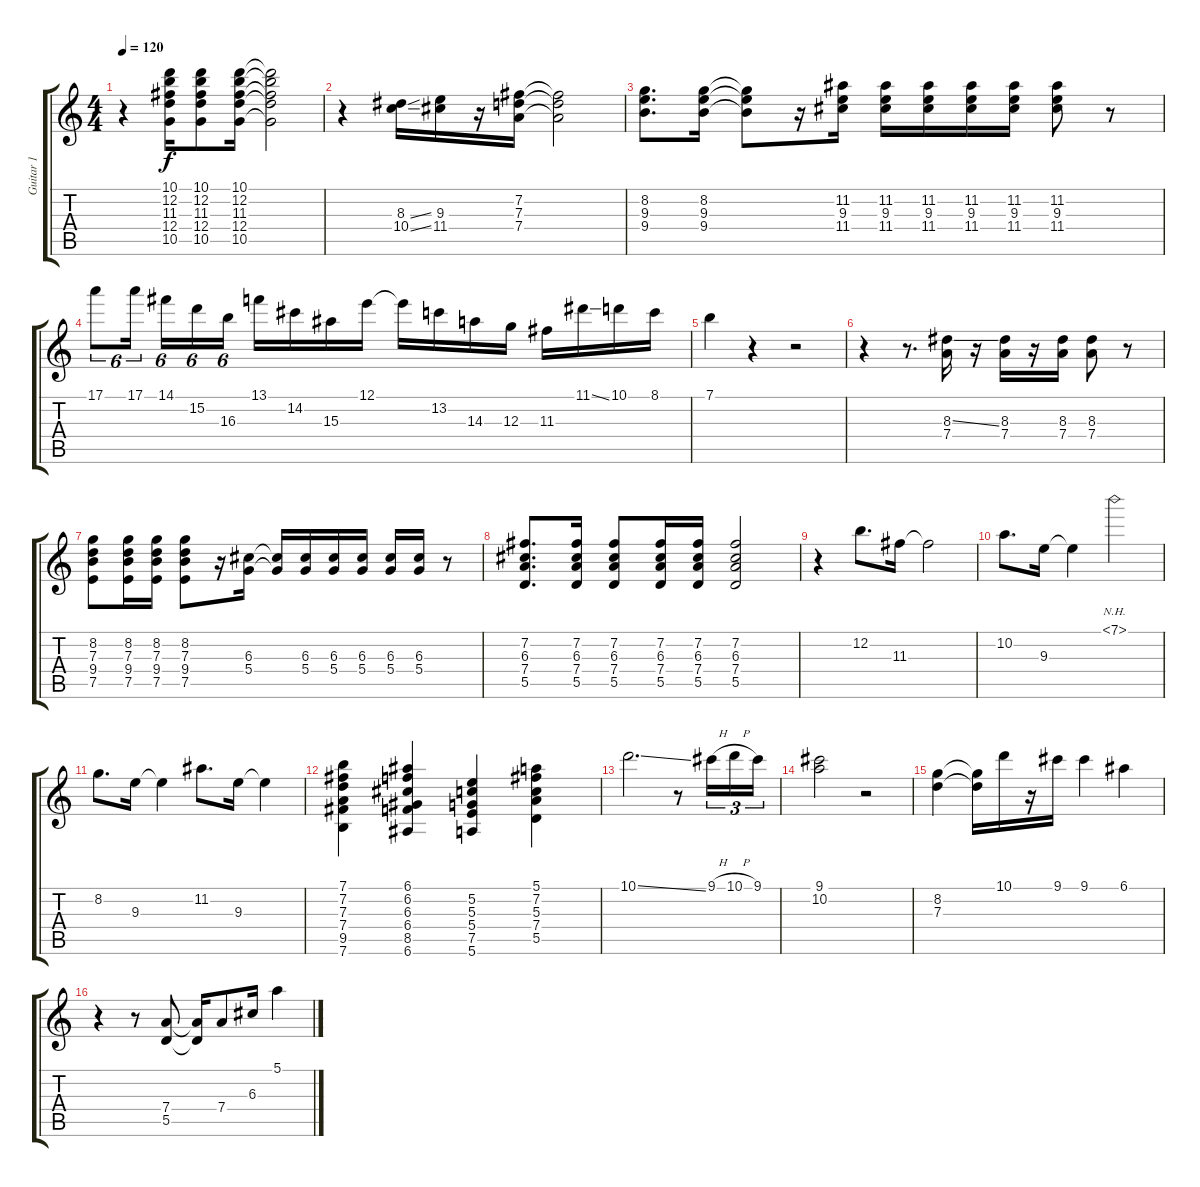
\track ("Guitar 1" "Guitar 1") {instrument overdrivenguitar}
\staff {score tabs}
\tuning (E4 B3 G3 D3 A2 E2) {hide}
\ts (4 4)
\tempo 120
\clef g2
\ks c
r.4{dy f} (10.1 12.2 11.3 12.4 10.5).16 (10.1 12.2 11.3 12.4 10.5).8 (10.1 12.2 11.3 12.4 10.5).16 (10.1{t} 12.2{t} 11.3{t} 12.4{t} 10.5{t}).2 |
r.4 (8.3{ss} 10.4{ss}).16 (9.3 11.4).16 r.16 (7.2 7.3 7.4).16 (7.2{t} 7.3{t} 7.4{t}).2 |
(8.2 9.3 9.4).8{d} (8.2 9.3 9.4).16 (8.2{t} 9.3{t} 9.4{t}).8 r.16 (11.2 9.3 11.4).16 (11.2 9.3 11.4).16 (11.2 9.3 11.4).16 (11.2 9.3 11.4).16 (11.2 9.3 11.4).16 (11.2 9.3 11.4).8 r.8 |
17.1.8{tu (6 4)} 17.1.16{tu (6 4) beam splitsecondary} 14.1.16{tu (6 4)} 15.2.16{tu (6 4)} 16.3.16{tu (6 4)} 13.1.16 14.2.16 15.3.16 12.1.16 12.1{t}.16 13.2.16 14.3.16 12.3.16 11.3.16 11.1{ss}.16 10.1.16 8.1.16 |
7.1.4 r.4 r.2 |
r.4 r.8{d} (8.3{ss} 7.4).16 r.16 (8.3 7.4).16 r.16 (8.3 7.4).16 (8.3 7.4).8 r.8 |
(8.2 7.3 9.4 7.5).8 (8.2 7.3 9.4 7.5).16 (8.2 7.3 9.4 7.5).16 (8.2 7.3 9.4 7.5).8 r.16 (6.3 5.4).16 (6.3{t} 5.4{t}).16 (6.3 5.4).16 (6.3 5.4).16 (6.3 5.4).16 (6.3 5.4).16 (6.3 5.4).16 r.8 |
(7.2 6.3 7.4 5.5).8{d} (7.2 6.3 7.4 5.5).16 (7.2 6.3 7.4 5.5).8 (7.2 6.3 7.4 5.5).16 (7.2 6.3 7.4 5.5).16 (7.2 6.3 7.4 5.5).2 |
r.4 12.2.8{d} 11.3.16 11.3{t}.2 |
10.2.8{d} 9.3.16 9.3{t}.4 7.1{nh}.2 |
8.2.8{d} 9.3.16 9.3{t}.4 11.2.8{d} 9.3.16 9.3{t}.4 |
(7.1 7.2 7.3 7.4 9.5 7.6).4 (6.1 6.2 6.3 6.4 8.5 6.6).4 (5.2 5.3 5.4 7.5 5.6).4 (5.1 7.2 5.3 7.4 5.5).4 |
10.1{ss}.2{d} r.8 9.1{h}.16{tu (3 2)} 10.1{h}.16{tu (3 2)} 9.1.16{tu (3 2)} |
(9.1 10.2).2 r.2 |
(8.2 7.3).4 (8.2{t} 7.3{t}).16 10.1.16 r.16 9.1.16 9.1.4 6.1.4 |
r.4 r.8 (7.4 5.5).8 (7.4{t} 5.5{t}).16 7.4.8 6.3.16 5.1.4
